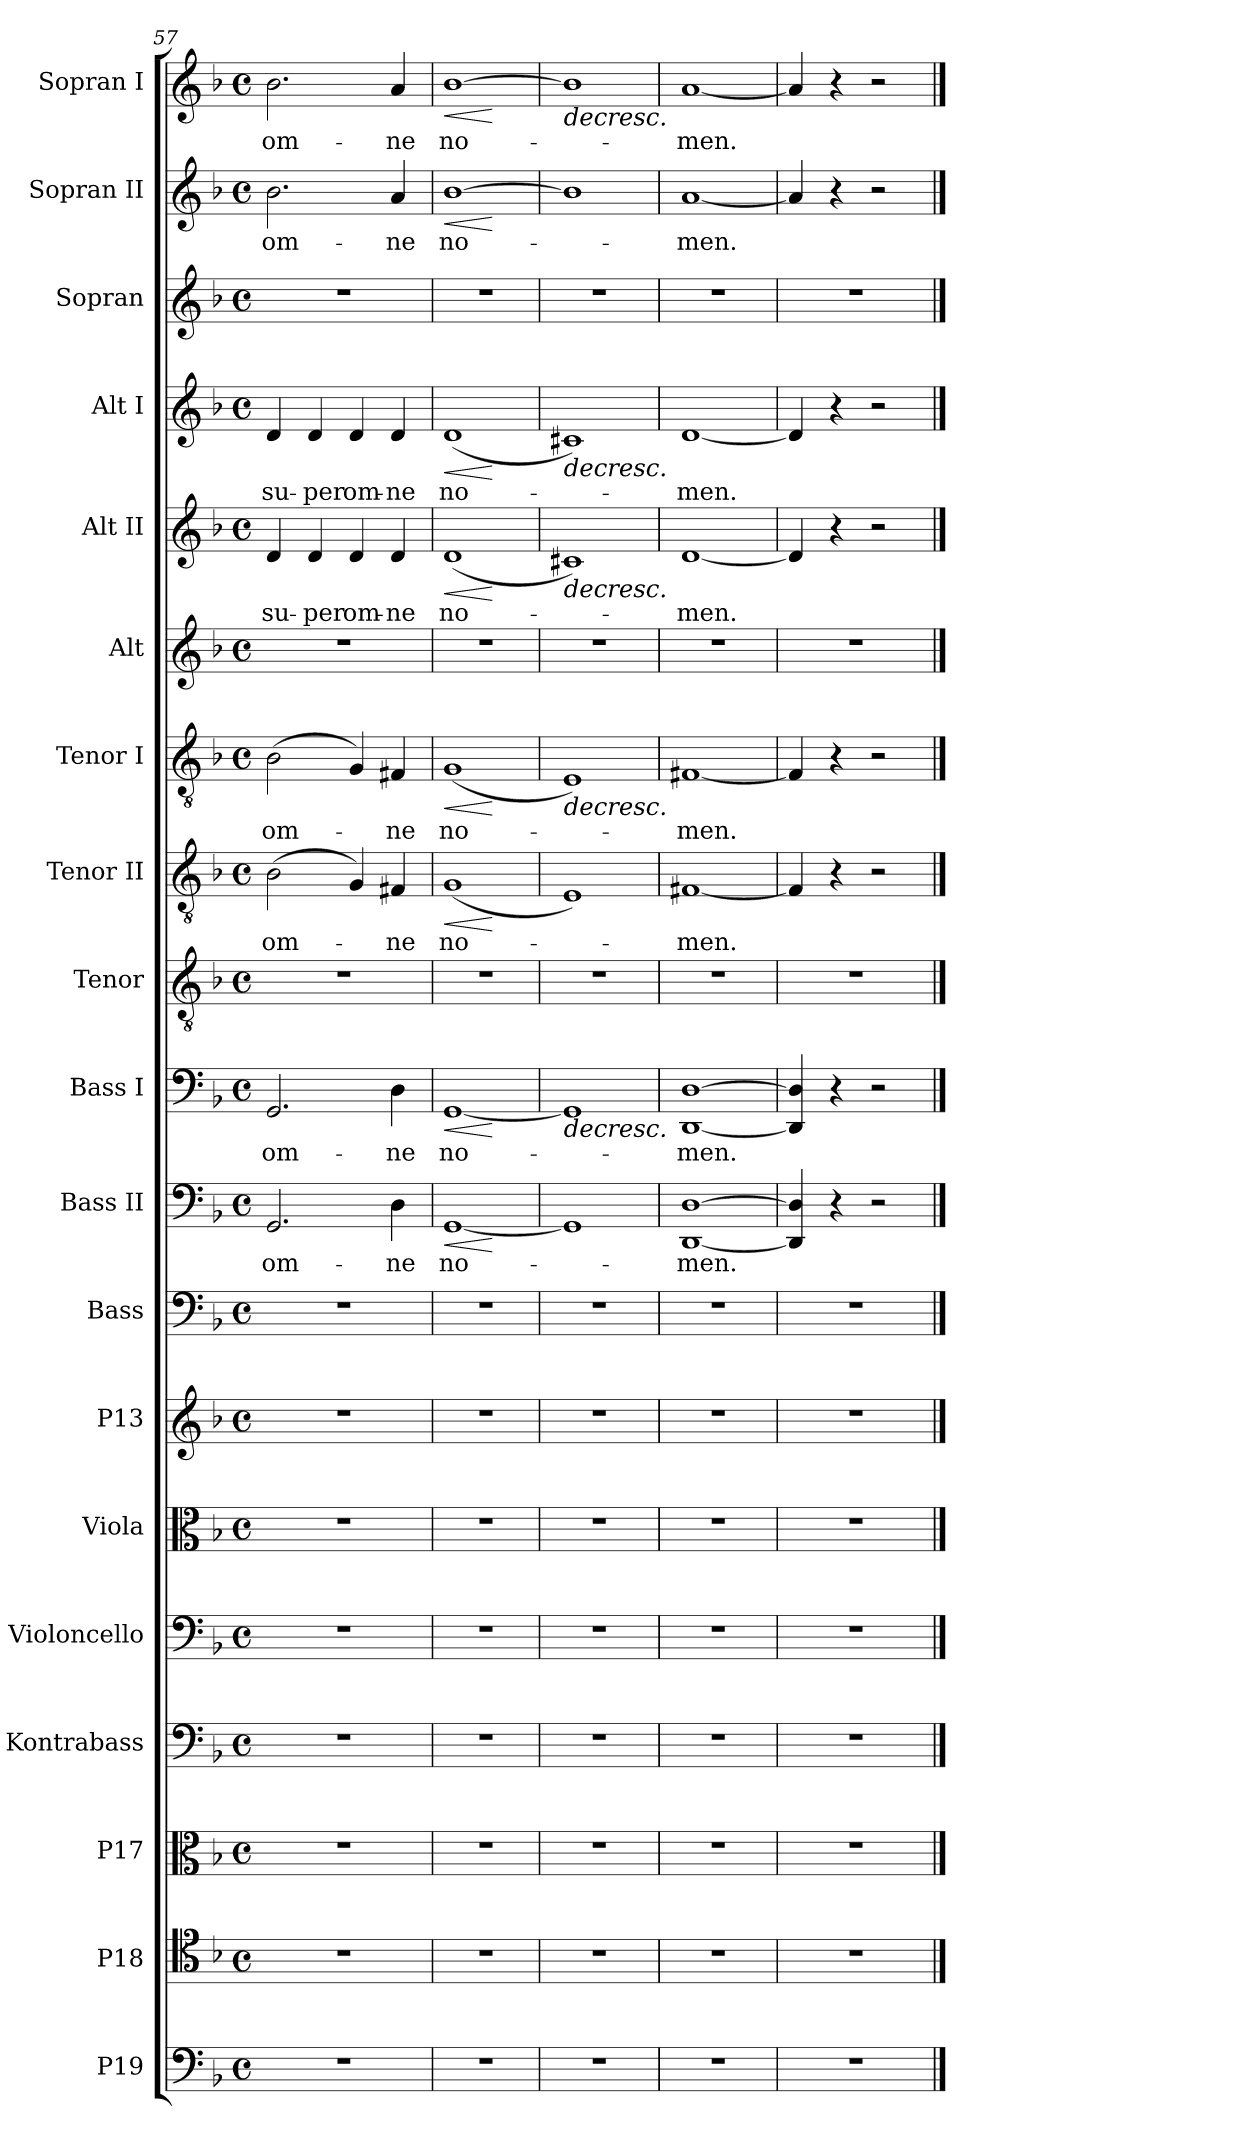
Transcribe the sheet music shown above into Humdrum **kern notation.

**kern	**kern	**kern	**kern	**kern	**kern	**kern	**kern	**kern	**text	**dynam	**kern	**text	**dynam	**kern	**kern	**text	**dynam	**kern	**text	**dynam	**kern	**kern	**text	**dynam	**kern	**text	**dynam	**kern	**kern	**text	**dynam	**kern	**text	**dynam
*part19	*part18	*part17	*part16	*part15	*part14	*part13	*part12	*part11	*part11	*part11	*part10	*part10	*part10	*part9	*part8	*part8	*part8	*part7	*part7	*part7	*part6	*part5	*part5	*part5	*part4	*part4	*part4	*part3	*part2	*part2	*part2	*part1	*part1	*part1
*staff19	*staff18	*staff17	*staff16	*staff15	*staff14	*staff13	*staff12	*staff11	*staff11	*staff11	*staff10	*staff10	*staff10	*staff9	*staff8	*staff8	*staff8	*staff7	*staff7	*staff7	*staff6	*staff5	*staff5	*staff5	*staff4	*staff4	*staff4	*staff3	*staff2	*staff2	*staff2	*staff1	*staff1	*staff1
*I"P19	*I"P18	*I"P17	*I"Kontrabass	*I"Violoncello	*I"Viola	*I"P13	*I"Bass	*I"Bass II	*	*	*I"Bass I	*	*	*I"Tenor	*I"Tenor II	*	*	*I"Tenor I	*	*	*I"Alt	*I"Alt II	*	*	*I"Alt I	*	*	*I"Sopran	*I"Sopran II	*	*	*I"Sopran I	*	*
*	*	*	*I'Kb.	*I'Vc.	*I'Vla.	*	*I'B.	*I'B.	*	*	*I'B.	*	*	*I'T.	*I'T.	*	*	*I'T.	*	*	*I'A.	*I'A.	*	*	*I'A.	*	*	*I'S.	*I'S.	*	*	*I'S.	*	*
*clefF4	*clefC4	*clefC3	*clefF4	*clefF4	*clefC3	*clefG2	*clefF4	*clefF4	*	*	*clefF4	*	*	*clefGv2	*clefGv2	*	*	*clefGv2	*	*	*clefG2	*clefG2	*	*	*clefG2	*	*	*clefG2	*clefG2	*	*	*clefG2	*	*
*	*	*	*ITrd7c12	*	*	*	*	*	*	*	*	*	*	*ITrd7c12	*ITrd7c12	*	*	*ITrd7c12	*	*	*	*	*	*	*	*	*	*	*	*	*	*	*	*
*k[b-]	*k[b-]	*k[b-]	*k[b-]	*k[b-]	*k[b-]	*k[b-]	*k[b-]	*k[b-]	*	*	*k[b-]	*	*	*k[b-]	*k[b-]	*	*	*k[b-]	*	*	*k[b-]	*k[b-]	*	*	*k[b-]	*	*	*k[b-]	*k[b-]	*	*	*k[b-]	*	*
*F:	*F:	*F:	*F:	*F:	*F:	*F:	*F:	*F:	*	*	*F:	*	*	*F:	*F:	*	*	*F:	*	*	*F:	*F:	*	*	*F:	*	*	*F:	*F:	*	*	*F:	*	*
*M4/4	*M4/4	*M4/4	*M4/4	*M4/4	*M4/4	*M4/4	*M4/4	*M4/4	*	*	*M4/4	*	*	*M4/4	*M4/4	*	*	*M4/4	*	*	*M4/4	*M4/4	*	*	*M4/4	*	*	*M4/4	*M4/4	*	*	*M4/4	*	*
*met(c)	*met(c)	*met(c)	*met(c)	*met(c)	*met(c)	*met(c)	*met(c)	*met(c)	*	*	*met(c)	*	*	*met(c)	*met(c)	*	*	*met(c)	*	*	*met(c)	*met(c)	*	*	*met(c)	*	*	*met(c)	*met(c)	*	*	*met(c)	*	*
=57	=57	=57	=57	=57	=57	=57	=57	=57	=57	=57	=57	=57	=57	=57	=57	=57	=57	=57	=57	=57	=57	=57	=57	=57	=57	=57	=57	=57	=57	=57	=57	=57	=57	=57
!	!	!	!	!	!	!	!	!	!LO:LY:b	!	!	!LO:LY:b	!	!	!	!LO:LY:b	!	!	!LO:LY:b	!	!	!	!LO:LY:b	!	!	!LO:LY:b	!	!	!	!LO:LY:b	!	!	!LO:LY:b	!
1r	1r	1r	1r	1r	1r	1r	1r	2.GG/	om-	.	2.GG/	om-	.	1r	(>2BB-\	om-	.	(>2BB-\	om-	.	1r	4d/	su-	.	4d/	su-	.	1r	2.b-\	om-	.	2.b-\	om-	.
!	!	!	!	!	!	!	!	!	!	!	!	!	!	!	!	!	!	!	!	!	!	!	!LO:LY:b	!	!	!LO:LY:b	!	!	!	!	!	!	!	!
.	.	.	.	.	.	.	.	.	.	.	.	.	.	.	.	.	.	.	.	.	.	4d/	-per	.	4d/	-per	.	.	.	.	.	.	.	.
!	!	!	!	!	!	!	!	!	!	!	!	!	!	!	!	!	!	!	!	!	!	!	!LO:LY:b	!	!	!LO:LY:b	!	!	!	!	!	!	!	!
.	.	.	.	.	.	.	.	.	.	.	.	.	.	.	4GG/)	.	.	4GG/)	.	.	.	4d/	om-	.	4d/	om-	.	.	.	.	.	.	.	.
!	!	!	!	!	!	!	!	!	!LO:LY:b	!	!	!LO:LY:b	!	!	!	!LO:LY:b	!	!	!LO:LY:b	!	!	!	!LO:LY:b	!	!	!LO:LY:b	!	!	!	!LO:LY:b	!	!	!LO:LY:b	!
.	.	.	.	.	.	.	.	4D\	-ne	.	4D\	-ne	.	.	4FF#X/	-ne	.	4FF#X/	-ne	.	.	4d/	-ne	.	4d/	-ne	.	.	4a/	-ne	.	4a/	-ne	.
.	.	.	.	.	.	.	.	.	.	.	.	.	]	.	.	.	.	.	.	]	.	.	.	]	.	.	]	.	.	.	.	.	.	]
=58	=58	=58	=58	=58	=58	=58	=58	=58	=58	=58	=58	=58	=58	=58	=58	=58	=58	=58	=58	=58	=58	=58	=58	=58	=58	=58	=58	=58	=58	=58	=58	=58	=58	=58
!	!	!	!	!	!	!	!	!	!LO:LY:b	!LO:HP:b	!	!LO:LY:b	!LO:HP:b	!	!	!LO:LY:b	!LO:HP:b	!	!LO:LY:b	!LO:HP:b	!	!	!LO:LY:b	!LO:HP:b	!	!LO:LY:b	!LO:HP:b	!	!	!LO:LY:b	!LO:HP:b	!	!LO:LY:b	!LO:HP:b
1r	1r	1r	1r	1r	1r	1r	1r	[1GG	no-	<	[1GG	no-	<	1r	(<1GG	no-	<	(<1GG	no-	<	1r	(<1d	no-	<	(<1d	no-	<	1r	[1b-	no-	<	[1b-	no-	<
.	.	.	.	.	.	.	.	.	.	[	.	.	[	.	.	.	[	.	.	[	.	.	.	[	.	.	[	.	.	.	[	.	.	[
=59	=59	=59	=59	=59	=59	=59	=59	=59	=59	=59	=59	=59	=59	=59	=59	=59	=59	=59	=59	=59	=59	=59	=59	=59	=59	=59	=59	=59	=59	=59	=59	=59	=59	=59
!	!	!	!	!	!	!	!	!	!	!	!	!	!LO:HP:b	!	!	!	!	!	!	!LO:HP:b	!	!	!	!LO:HP:b	!	!	!LO:HP:b	!	!	!	!	!	!	!LO:HP:b
1r	1r	1r	1r	1r	1r	1r	1r	1GG]	.	.	1GG]	.	>	1r	1EE)	.	.	1EE)	.	>	1r	1c#X)	.	>	1c#X)	.	>	1r	1b-]	.	.	1b-]	.	>
=60	=60	=60	=60	=60	=60	=60	=60	=60	=60	=60	=60	=60	=60	=60	=60	=60	=60	=60	=60	=60	=60	=60	=60	=60	=60	=60	=60	=60	=60	=60	=60	=60	=60	=60
!	!	!	!	!	!	!	!	!	!LO:LY:b	!	!	!LO:LY:b	!	!	!	!LO:LY:b	!	!	!LO:LY:b	!	!	!	!LO:LY:b	!	!	!LO:LY:b	!	!	!	!LO:LY:b	!	!	!LO:LY:b	!
1r	1r	1r	1r	1r	1r	1r	1r	[1DD [1D	-men.	.	[1DD [1D	-men.	.	1r	[1FF#X	-men.	.	[1FF#X	-men.	.	1r	[1d	-men.	.	[1d	-men.	.	1r	[1a	-men.	.	[1a	-men.	.
=61	=61	=61	=61	=61	=61	=61	=61	=61	=61	=61	=61	=61	=61	=61	=61	=61	=61	=61	=61	=61	=61	=61	=61	=61	=61	=61	=61	=61	=61	=61	=61	=61	=61	=61
1r	1r	1r	1r	1r	1r	1r	1r	4DD/] 4D/]	.	.	4DD/] 4D/]	.	.	1r	4FF#/]	.	.	4FF#/]	.	.	1r	4d/]	.	.	4d/]	.	.	1r	4a/]	.	.	4a/]	.	.
.	.	.	.	.	.	.	.	4r	.	.	4r	.	.	.	4r	.	.	4r	.	.	.	4r	.	.	4r	.	.	.	4r	.	.	4r	.	.
.	.	.	.	.	.	.	.	2r	.	.	2r	.	.	.	2r	.	.	2r	.	.	.	2r	.	.	2r	.	.	.	2r	.	.	2r	.	.
==	==	==	==	==	==	==	==	==	==	==	==	==	==	==	==	==	==	==	==	==	==	==	==	==	==	==	==	==	==	==	==	==	==	==
*-	*-	*-	*-	*-	*-	*-	*-	*-	*-	*-	*-	*-	*-	*-	*-	*-	*-	*-	*-	*-	*-	*-	*-	*-	*-	*-	*-	*-	*-	*-	*-	*-	*-	*-
